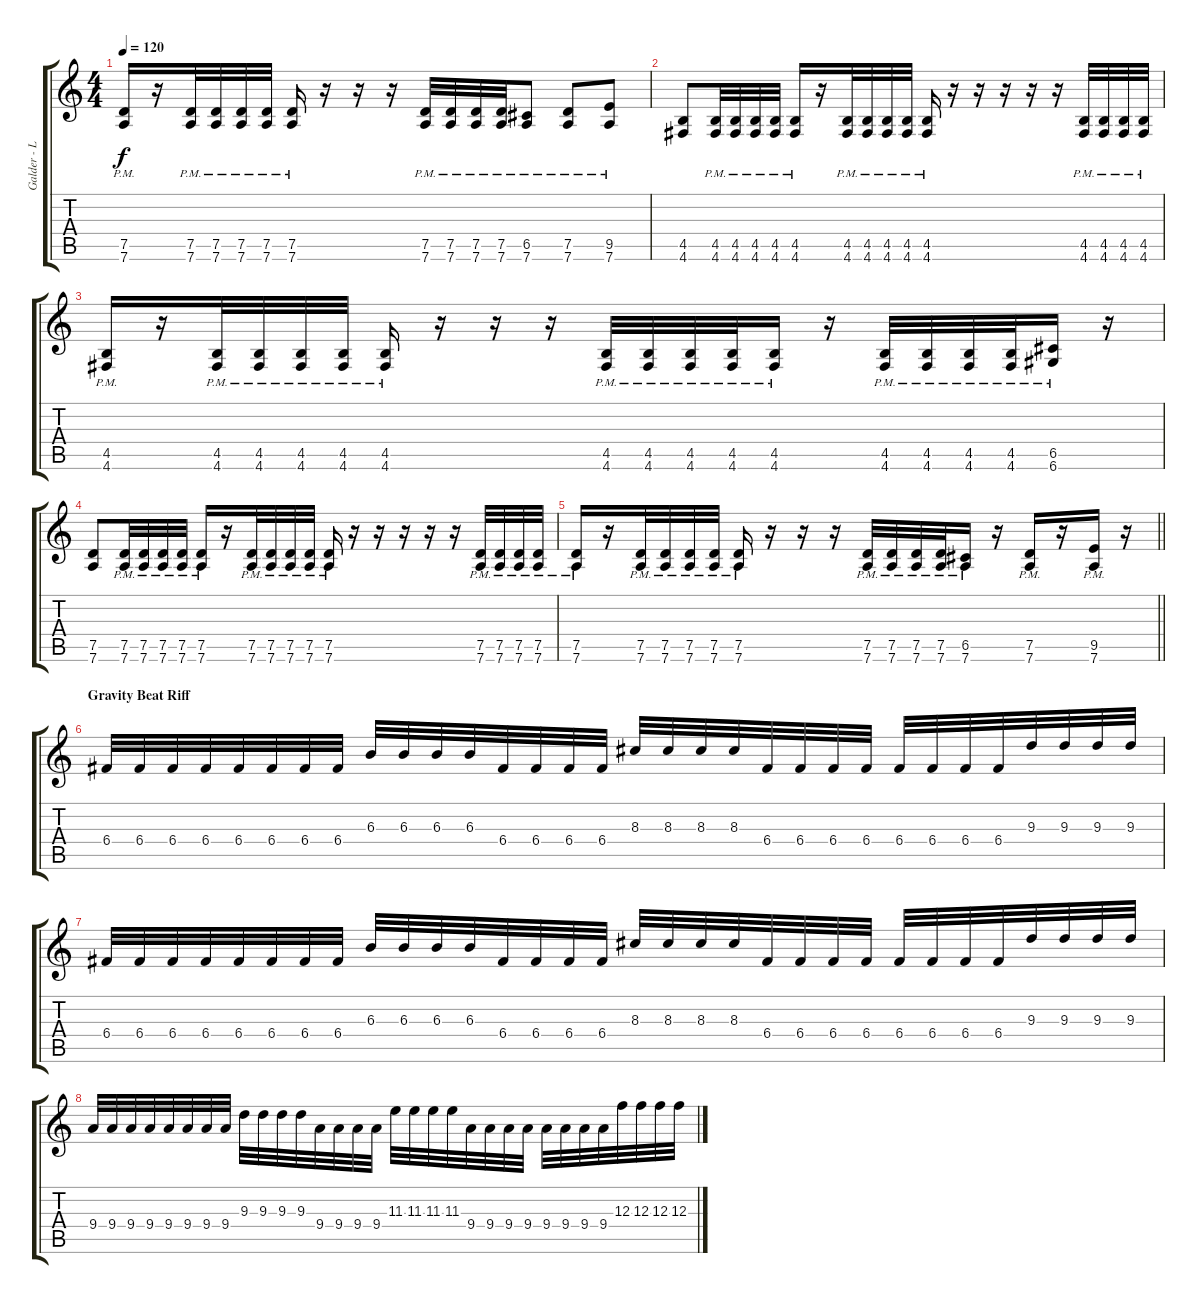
\track ("Galder - Lead Guitar" "Galder - L") {instrument overdrivenguitar}
\staff {score tabs}
\tuning (D4 A3 F3 C3 G2 D2) {hide}
\ts (4 4)
\tempo 120
\clef g2
\ks c
(7.5{pm} 7.6{pm}).16{dy f} r.16 (7.5{pm} 7.6{pm}).32 (7.5{pm} 7.6{pm}).32 (7.5{pm} 7.6{pm}).32 (7.5{pm} 7.6{pm}).32 (7.5{pm} 7.6{pm}).16 r.16 r.16 r.16 (7.5{pm} 7.6{pm}).32 (7.5{pm} 7.6{pm}).32 (7.5{pm} 7.6{pm}).32 (7.5{pm} 7.6{pm}).32 (6.5{pm} 7.6{pm}).8 (7.5{pm} 7.6{pm}).8 (9.5{pm} 7.6{pm}).8 |
(4.5 4.6).8 (4.5{pm} 4.6{pm}).32 (4.5{pm} 4.6{pm}).32 (4.5{pm} 4.6{pm}).32 (4.5{pm} 4.6{pm}).32 (4.5{pm} 4.6{pm}).16 r.16 (4.5{pm} 4.6{pm}).32 (4.5{pm} 4.6{pm}).32 (4.5{pm} 4.6{pm}).32 (4.5{pm} 4.6{pm}).32 (4.5{pm} 4.6{pm}).16 r.16 r.16 r.16 r.16 r.16 (4.5{pm} 4.6{pm}).32 (4.5{pm} 4.6{pm}).32 (4.5{pm} 4.6{pm}).32 (4.5{pm} 4.6{pm}).32 |
(4.5{pm} 4.6{pm}).16 r.16 (4.5{pm} 4.6{pm}).32 (4.5{pm} 4.6{pm}).32 (4.5{pm} 4.6{pm}).32 (4.5{pm} 4.6{pm}).32 (4.5{pm} 4.6{pm}).16 r.16 r.16 r.16 (4.5{pm} 4.6{pm}).32 (4.5{pm} 4.6{pm}).32 (4.5{pm} 4.6{pm}).32 (4.5{pm} 4.6{pm}).32 (4.5{pm} 4.6{pm}).16 r.16 (4.5{pm} 4.6{pm}).32 (4.5{pm} 4.6{pm}).32 (4.5{pm} 4.6{pm}).32 (4.5{pm} 4.6{pm}).32 (6.5{pm} 6.6{pm}).16 r.16 |
(7.5 7.6).8 (7.5{pm} 7.6{pm}).32 (7.5{pm} 7.6{pm}).32 (7.5{pm} 7.6{pm}).32 (7.5{pm} 7.6{pm}).32 (7.5{pm} 7.6{pm}).16 r.16 (7.5{pm} 7.6{pm}).32 (7.5{pm} 7.6{pm}).32 (7.5{pm} 7.6{pm}).32 (7.5{pm} 7.6{pm}).32 (7.5{pm} 7.6{pm}).16 r.16 r.16 r.16 r.16 r.16 (7.5{pm} 7.6{pm}).32 (7.5{pm} 7.6{pm}).32 (7.5{pm} 7.6{pm}).32 (7.5{pm} 7.6{pm}).32 |
\barLineRight lightlight
(7.5{pm} 7.6{pm}).16 r.16 (7.5{pm} 7.6{pm}).32 (7.5{pm} 7.6{pm}).32 (7.5{pm} 7.6{pm}).32 (7.5{pm} 7.6{pm}).32 (7.5{pm} 7.6{pm}).16 r.16 r.16 r.16 (7.5{pm} 7.6{pm}).32 (7.5{pm} 7.6{pm}).32 (7.5{pm} 7.6{pm}).32 (7.5{pm} 7.6{pm}).32 (6.5{pm} 7.6{pm}).16 r.16 (7.5{pm} 7.6{pm}).16 r.16 (9.5{pm} 7.6{pm}).16 r.16 |
\section ("" "Gravity Beat Riff")
6.4.32 6.4.32 6.4.32 6.4.32 6.4.32 6.4.32 6.4.32 6.4.32 6.3.32 6.3.32 6.3.32 6.3.32 6.4.32 6.4.32 6.4.32 6.4.32 8.3.32 8.3.32 8.3.32 8.3.32 6.4.32 6.4.32 6.4.32 6.4.32 6.4.32 6.4.32 6.4.32 6.4.32 9.3.32 9.3.32 9.3.32 9.3.32 |
6.4.32 6.4.32 6.4.32 6.4.32 6.4.32 6.4.32 6.4.32 6.4.32 6.3.32 6.3.32 6.3.32 6.3.32 6.4.32 6.4.32 6.4.32 6.4.32 8.3.32 8.3.32 8.3.32 8.3.32 6.4.32 6.4.32 6.4.32 6.4.32 6.4.32 6.4.32 6.4.32 6.4.32 9.3.32 9.3.32 9.3.32 9.3.32 |
9.4.32 9.4.32 9.4.32 9.4.32 9.4.32 9.4.32 9.4.32 9.4.32 9.3.32 9.3.32 9.3.32 9.3.32 9.4.32 9.4.32 9.4.32 9.4.32 11.3.32 11.3.32 11.3.32 11.3.32 9.4.32 9.4.32 9.4.32 9.4.32 9.4.32 9.4.32 9.4.32 9.4.32 12.3.32 12.3.32 12.3.32 12.3.32
